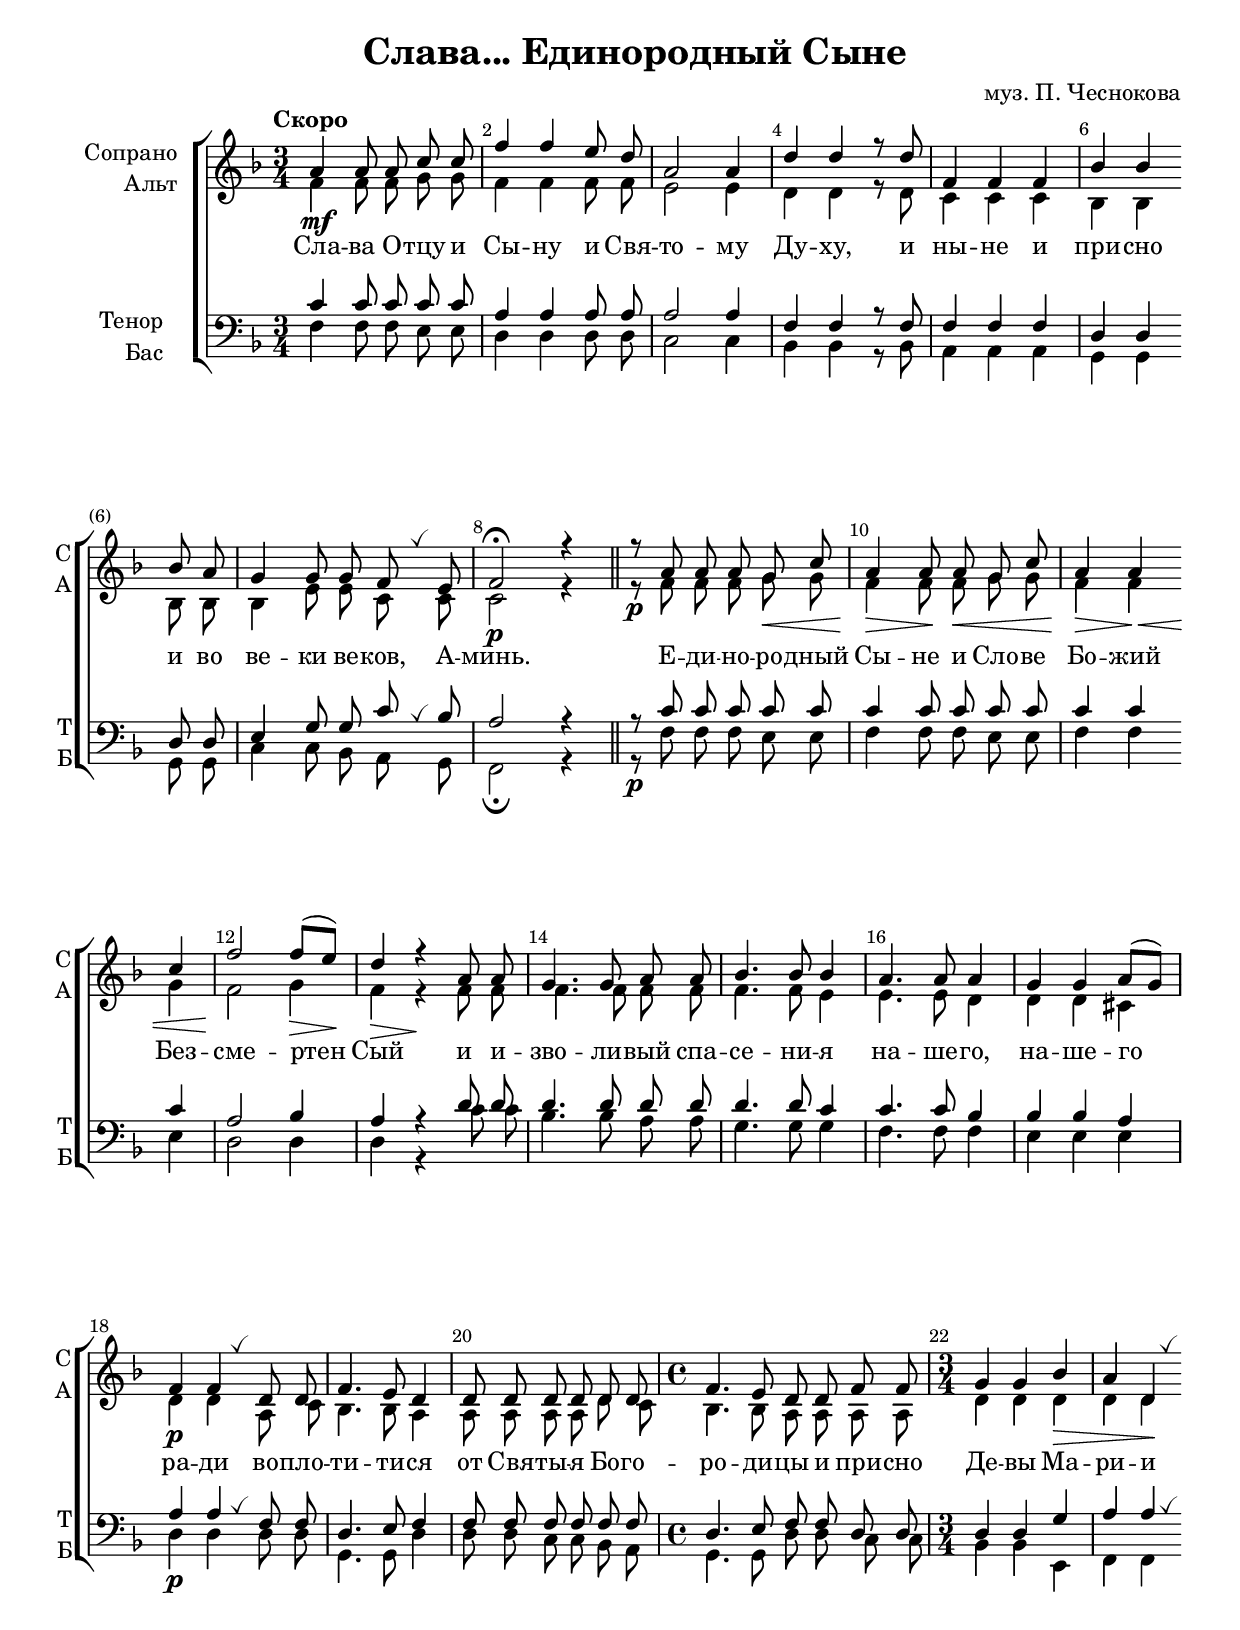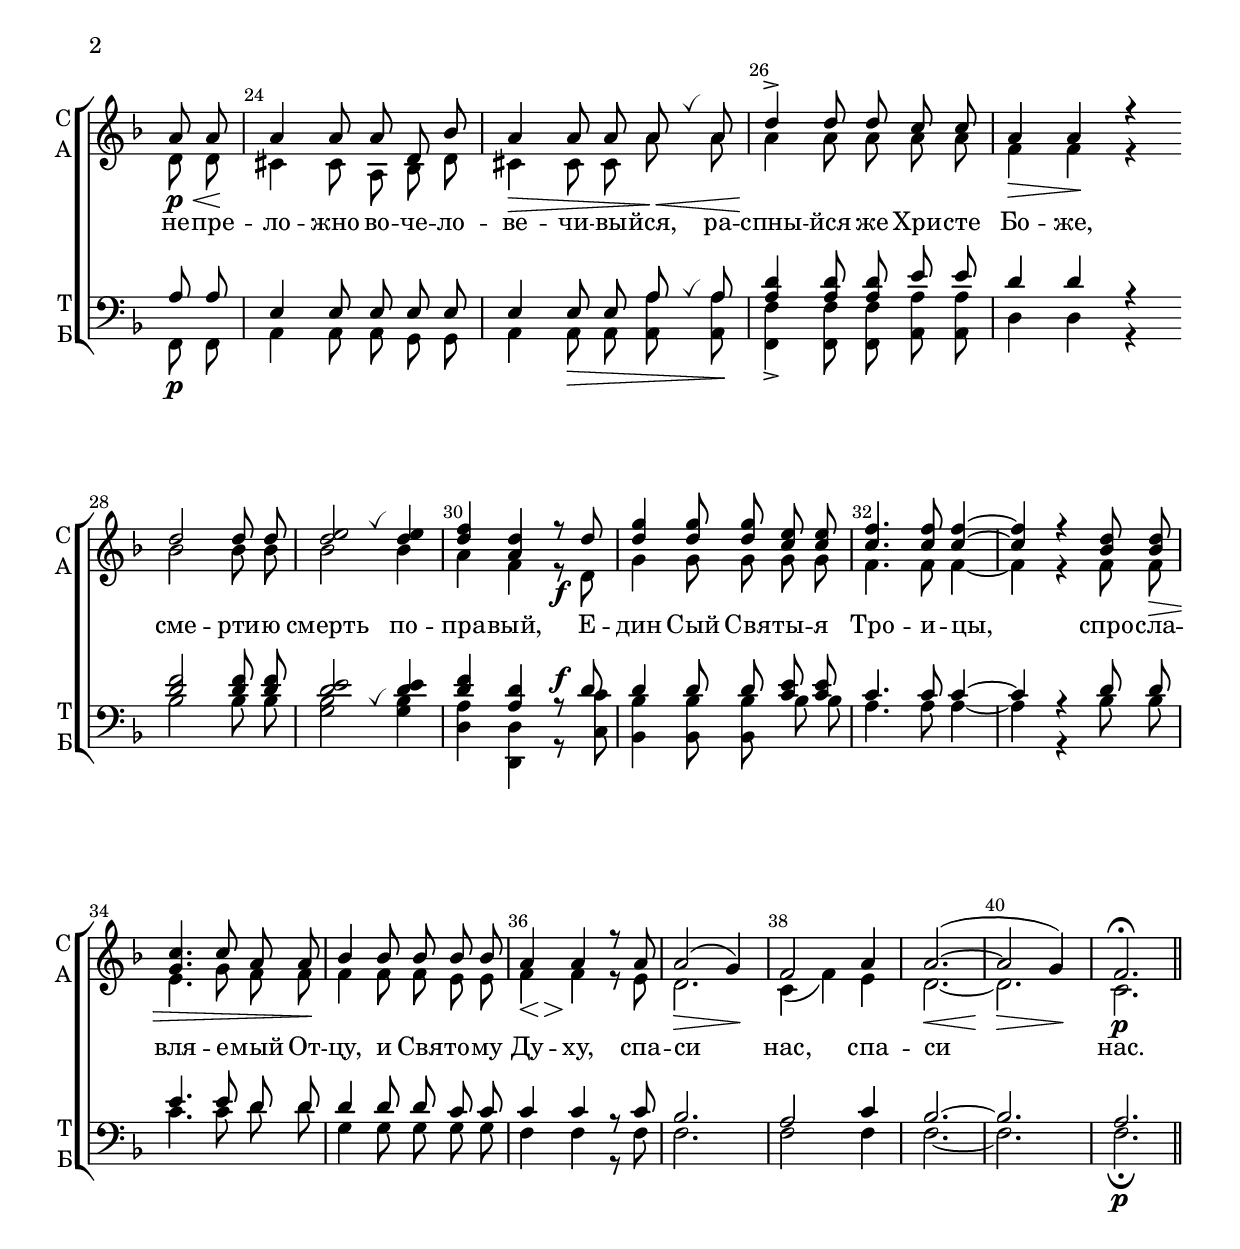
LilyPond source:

\version "2.18.2"

% закомментируйте строку ниже, чтобы получался pdf с навигацией
#(ly:set-option 'point-and-click #f)
#(ly:set-option 'midi-extension "mid")
#(set-default-paper-size "a4")
%#(set-global-staff-size 18)

\header {
  title = "Слава... Единородный Сыне"
  composer = "муз. П. Чеснокова"
  % Удалить строку версии LilyPond 
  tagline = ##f
}

abr = { \break }
bbr = { \bar "" \break }
abr= {}

breathes = { \once \override BreathingSign.text = \markup { \musicglyph #"scripts.tickmark" } \breathe }

global = {
  \key f \major
  \time 3/4
  
}

sopvoice = \relative c'' {
  \global
  \dynamicDown
  \autoBeamOff
  \override Score.BarNumber.break-visibility = #end-of-line-invisible
  \override Score.BarNumber.x-offset = #1
  \override Score.BarNumber.self-alignment-X = #LEFT
  \set Score.barNumberVisibility = #(every-nth-bar-number-visible 2)
  \tempo "Скоро"
  a4\mf a8 a c c |
  f4 f e8 d |
  a2 a4 |
  d d r8 d |
  f,4 f f | \abr 
  
  bes4 bes  \bbr bes8 a |
  g4 g8 g f \breathes e8 |
  f2\p\fermata r4 \bar "||"
  r8\p a a a g\< c |
  a4\> a8\!  a8\< g c | \abr
  
  
  a4\> a\< \bbr c | 
  f2\! f8[(\> e])\! |
  d4\> r\! a8 a |
  g4. g8 a a |
  bes4. bes8 bes4 | \abr
  
  a4. a8 a4 |
  g4 g a8[( g]) |
  f4\p f \breathes d8 d |
  f4. e8 d4 |
  d8 d d d d d | \abr
  
  \time 4/4 f4. e8 d d f f |
  \time 3/4 g4 g bes\> |
  a d,\! \breathes \bbr \pageBreak a'8\p\< a\! | \abr
  
  a4 a8 a d, bes' |
  a4\> a8 a a\< \breathes a |
  d4\!-> d8 d c c |
  a4\> a\! r | \abr \bbr
  
  d2 d8 d |
  <d e>2 \breathes q4 |
  <d f>4 <d a> r8\f d |
  <d g>4 q8 q <c e> q |
  <c f>4. q8 q4~ | \abr 
  
  q r <bes d>8 q\> |
  <g c>4. c8 a a\! |
  bes4 bes8 bes bes bes |
  << {s16\< s s\> s\! } a4 >> a r8 a | \abr
  
  a2\>( g4)\! |
  f2 a4 |
  a2.~(\< |
  a2\> g4)\! |
  f2.\p\fermata \bar "||"
  
}


altvoice = \relative c' {
  \global
  \dynamicUp
  \autoBeamOff
  f4 f8 f g g |
  f4 f f8 f |
  e2 e4 |
  d d r8 d |
  c4 c c |
  
  bes bes bes8 bes |
  bes4 e8 e c c |
  c2 r4 |
  r8 f f f g g |
  f4 f8 f g g |
  
  f4 f g |
  f2 g4 |
  f4 r f8 f |
  f4. f8 f f |
  f4. f8 e4 |
  
  e4. e8 d4 |
  d d cis |
  d d a8 c |
  bes4. bes8 a4 |
  a8 a a a d c |
  
  \time 4/4 bes4. bes8 a a a a |
  \time 3/4 d4 d d |
  d d d8 d |
  
  cis4 cis8 a bes d |
  cis4 cis8 cis a' a |
  a4 a8 a a a |
  f4 f r |
  
  bes2 bes8 bes |
  bes2 bes4 |
  a f r8 d |
  g4 g8 g g g |
  f4. f8 f4~ |
  
  f r f8 f |
  e4. g8 f f |
  f4 f8 f e e |
  f4 f r8 e |
  
  d2. |
  c4( f) e |
  d2.~ |
  d |
  c
}


tenorvoice = \relative c' {
  \global
  \dynamicUp
  \autoBeamOff
  c4 c8 c c c |
  a4 a a8 a |
  a2 a4 |
  f f r8 f |
  f4 f f |
  
  d d d8 d |
  e4 g8 g c \breathes bes |
  a2 r4 |
  r8 c c c c c |
  c4 c8 c c c |
  
  c4 c c |
  a2 bes4 |
  a r d8 d |
  d4. d8 d d |
  d4. d8 c4 |
  
  c4. c8 bes4 |
  bes bes a |
  a a \breathes f8 f |
  d4. e8 f4 |
  f8 f f f f f |
  
  \time 4/4 d4. e8 f f d d |
  \time 3/4 d4 d g |
  a a \breathes a8 a |
  
  e4 e8 e e e |
  e4 e8 e a \breathes a |
  <a d>4 q8 q e' e |
  d4 d r |
  
  <d f>2 q8 q |
  <d e>2 \breathes q4 |
  <d f>4 <a d> r8\f d |
  d4 d8 d <c e> q |
  c4. c8 c4~
  
  c r d8 d |
  e4. e8 d d |
  d4 d8 d c c |
  c4 c r8 c |
  
  bes2. |
  a2 c4 |
  bes2.~ |
  bes |
  a2.
  
}


bassvoice = \relative c {
  \global
  \dynamicDown
  \autoBeamOff
  f4 f8 f e e |
  d4 d d8 d |
  c2 c4 |
  bes bes r8 bes |
  a4 a a |
  
  g g g8 g |
  c4 c8 bes a g |
  f2\fermata r4 |
  r8\p f' f f e e |
  f4 f8 f e e |
  
  f4 f e |
  d2 d4 |
  d r c'8 c |
  bes4. bes8 a a |
  g4. g8 g4 |
  
  f4. f8 f4 |
  e4 e e |
  d\p d d8 d |
  g,4. g8 d'4 |
  d8 d c c bes a |
  
  \time 4/4 g4. g8 d' d c c |
  \time 3/4 bes4 bes e, |
  f f f8\p f |
  
  a4 a8 a g g |
  a4 a8\> a <a a'> q\! |
  <f f'>4-> q8 q <a a'> q |
  d4 d r |
  
  bes'2 bes8 bes |
  <g bes>2 q4 |
  <d a'> <d d,> r8 <c c'> |
  <bes bes'>4 q8 q bes' bes |
  a4. a8 a4~ |
  
  a r bes8 bes |
  c4. c8 d d |
  g,4 g8 g g g |
  f4 f r8 f |
  
  f2. |
  f2 f4 |
  f2.~ |
  f |
  f2.\p\fermata
}

lyricscore = \lyricmode {
  Сла -- ва О -- тцу и Сы -- ну и Свя -- то -- му Ду -- ху, и ны -- не и
  при -- сно и во ве -- ки ве -- ков, А -- минь. Е -- ди -- но -- ро -- дный Сы -- не
  и Сло -- ве Бо -- жий Без -- сме -- ртен Сый и и -- зво -- ли -- вый спа -- се -- 
  ни -- я на -- ше -- го, на -- ше -- го ра -- ди во -- пло -- ти -- ти -- ся от Свя -- ты --
  я Бо -- го -- ро -- ди -- цы и при -- сно Де -- вы Ма -- ри -- и не -- пре --
  ло -- жно во -- че -- ло -- ве -- чи -- вы -- йся, ра -- спны -- йся же Хри -- сте Бо -- же,
  сме -- рти -- ю смерть по -- пра -- вый, Е -- дин Сый Свя -- ты -- я Тро --
  и -- цы, спро -- сла -- вля -- е -- мый От -- цу, и Свя -- то -- му Ду -- ху, спа --
  си нас, спа -- си нас.
}


\bookpart {
  \paper {
  top-margin = 15
  left-margin = 15
  right-margin = 10
  bottom-margin = 15
  indent = 20
  ragged-bottom = ##f
}
\score {
  %  \transpose c bes {
    \new ChoirStaff <<
      \new Staff = "upstaff" \with {
        instrumentName = \markup { \right-column { "Сопрано" "Альт"  } }
        shortInstrumentName = \markup { \right-column { "С" "А"  } }
        midiInstrument = "voice oohs"
      } <<
        \new Voice = "soprano" { \voiceOne \sopvoice }
        \new Voice  = "alto" { \voiceTwo \altvoice }
      >> 
      
      \new Lyrics \lyricsto "soprano" { \lyricscore }
  
      \new Staff = "downstaff" \with {
        instrumentName = \markup { \right-column { "Тенор" "Бас" } }
        shortInstrumentName = \markup { \right-column { "Т" "Б" } }
        midiInstrument = "voice oohs"
      } <<
        \new Voice = "tenor" { \voiceOne \clef bass \tenorvoice }
        \new Voice = "bass" { \voiceTwo \bassvoice }
      >>
    >>
    %  }  % transposeµ
  \layout { 
    \context {
      \Score
    }
    \context {
      \Staff
    }
  %Metronome_mark_engraver
  }
  \midi {
    \tempo 4=90
  }
}
}
